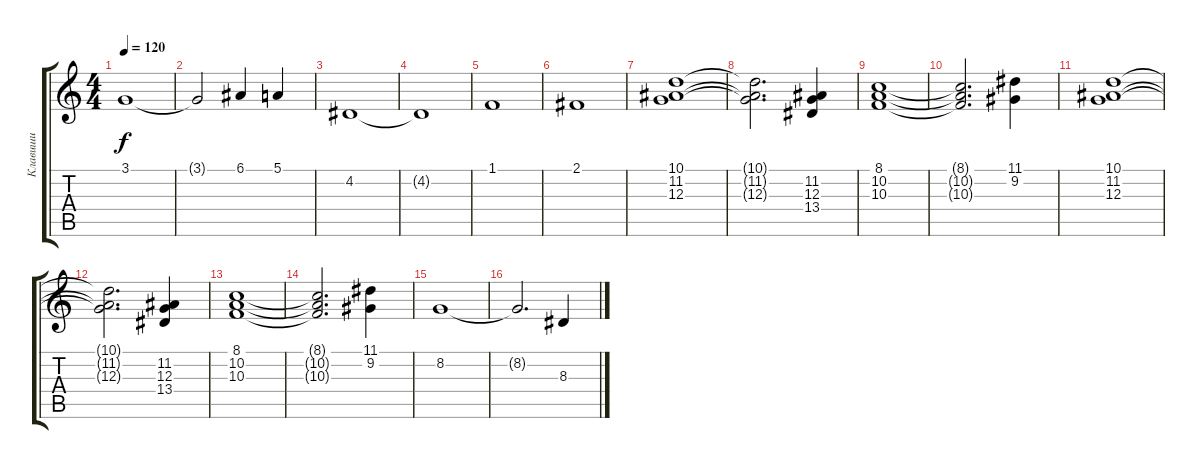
\track ("Клавиши" "Клавиши") {instrument choiraahs}
\staff {score tabs}
\tuning (E4 B3 G3 D3 A2 E2) {hide}
\ts (4 4)
\tempo 120
\clef g2
\ks c
3.1.1{dy f} |
3.1{t}.2 6.1.4 5.1.4 |
4.2.1 |
4.2{t}.1 |
1.1.1 |
2.1.1 |
(10.1 11.2 12.3).1 |
(10.1{t} 11.2{t} 12.3{t}).2{d} (11.2 12.3 13.4).4 |
(8.1 10.2 10.3).1 |
(8.1{t} 10.2{t} 10.3{t}).2{d} (11.1 9.2).4 |
(10.1 11.2 12.3).1 |
(10.1{t} 11.2{t} 12.3{t}).2{d} (11.2 12.3 13.4).4 |
(8.1 10.2 10.3).1 |
(8.1{t} 10.2{t} 10.3{t}).2{d} (11.1 9.2).4 |
8.2.1 |
8.2{t}.2{d} 8.3.4
